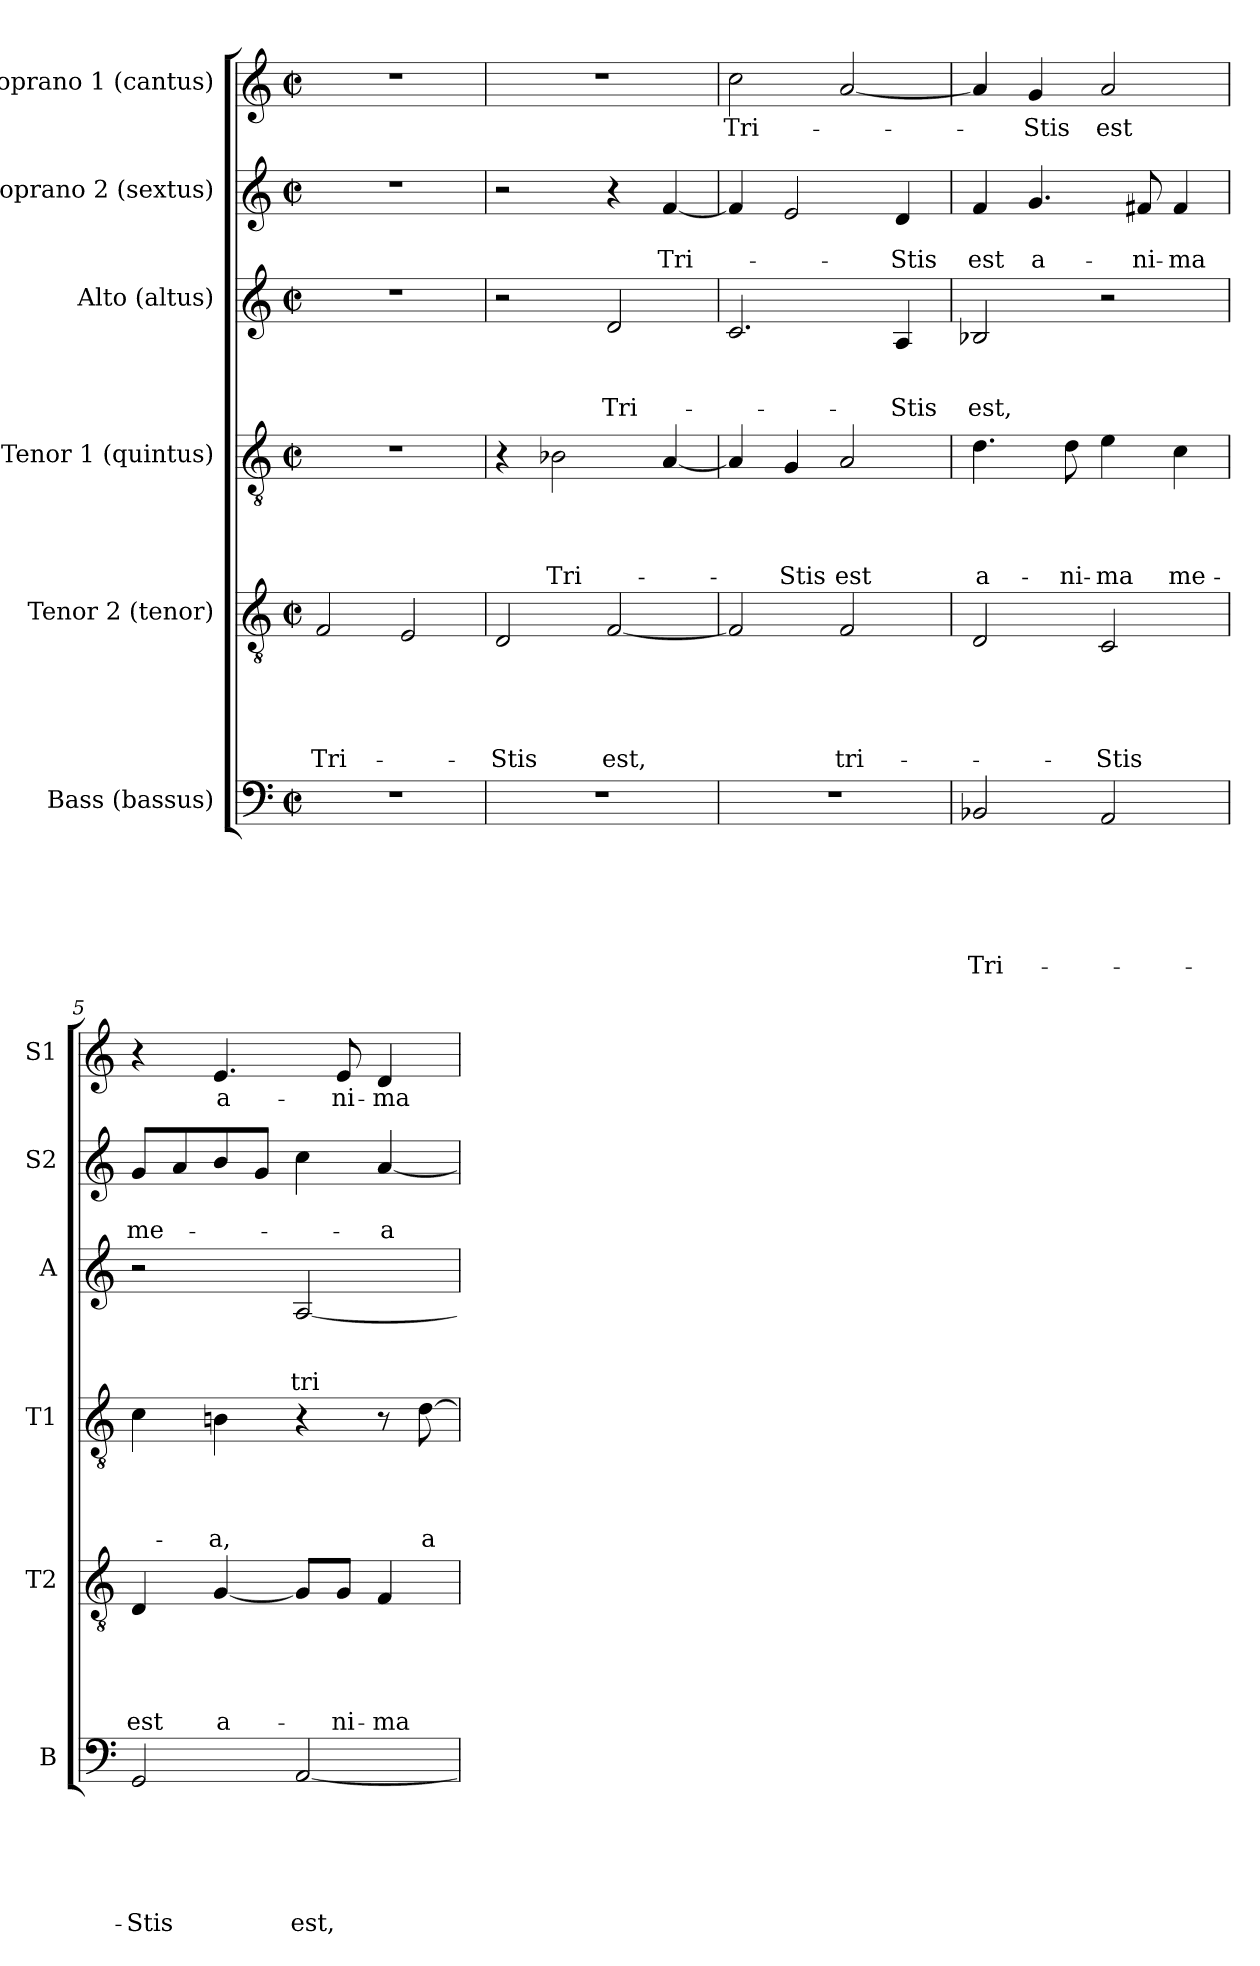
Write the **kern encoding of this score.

**kern	**text	**text	**text	**text	**text	**text	**kern	**text	**text	**text	**text	**text	**kern	**text	**text	**text	**text	**kern	**text	**text	**text	**kern	**text	**text	**kern	**text
*part6	*part6	*part6	*part6	*part6	*part6	*part6	*part5	*part5	*part5	*part5	*part5	*part5	*part4	*part4	*part4	*part4	*part4	*part3	*part3	*part3	*part3	*part2	*part2	*part2	*part1	*part1
*staff6	*staff6	*staff6	*staff6	*staff6	*staff6	*staff6	*staff5	*staff5	*staff5	*staff5	*staff5	*staff5	*staff4	*staff4	*staff4	*staff4	*staff4	*staff3	*staff3	*staff3	*staff3	*staff2	*staff2	*staff2	*staff1	*staff1
*I"Bass (bassus)	*	*	*	*	*	*	*I"Tenor 2 (tenor)	*	*	*	*	*	*I"Tenor 1 (quintus)	*	*	*	*	*I"Alto (altus)	*	*	*	*I"Soprano 2 (sextus)	*	*	*I"Soprano 1 (cantus)	*
*I'B	*	*	*	*	*	*	*I'T2	*	*	*	*	*	*I'T1	*	*	*	*	*I'A	*	*	*	*I'S2	*	*	*I'S1	*
*clefF4	*	*	*	*	*	*	*clefGv2	*	*	*	*	*	*clefGv2	*	*	*	*	*clefG2	*	*	*	*clefG2	*	*	*clefG2	*
*k[]	*	*	*	*	*	*	*k[]	*	*	*	*	*	*k[]	*	*	*	*	*k[]	*	*	*	*k[]	*	*	*k[]	*
*C:	*	*	*	*	*	*	*C:	*	*	*	*	*	*C:	*	*	*	*	*C:	*	*	*	*C:	*	*	*C:	*
*M2/2	*	*	*	*	*	*	*M2/2	*	*	*	*	*	*M2/2	*	*	*	*	*M2/2	*	*	*	*M2/2	*	*	*M2/2	*
*met(c|)	*	*	*	*	*	*	*met(c|)	*	*	*	*	*	*met(c|)	*	*	*	*	*met(c|)	*	*	*	*met(c|)	*	*	*met(c|)	*
=1	=1	=1	=1	=1	=1	=1	=1	=1	=1	=1	=1	=1	=1	=1	=1	=1	=1	=1	=1	=1	=1	=1	=1	=1	=1	=1
!	!	!	!	!	!	!	!	!	!	!	!	!LO:LY:b	!	!	!	!	!	!	!	!	!	!	!	!	!	!
1r	.	.	.	.	.	.	2F/	.	.	.	.	Tri-	1r	.	.	.	.	1r	.	.	.	1r	.	.	1r	.
.	.	.	.	.	.	.	2E/	.	.	.	.	.	.	.	.	.	.	.	.	.	.	.	.	.	.	.
=2	=2	=2	=2	=2	=2	=2	=2	=2	=2	=2	=2	=2	=2	=2	=2	=2	=2	=2	=2	=2	=2	=2	=2	=2	=2	=2
!	!	!	!	!	!	!	!	!	!	!	!	!LO:LY:b	!	!	!	!	!	!	!	!	!	!	!	!	!	!
1r	.	.	.	.	.	.	2D/	.	.	.	.	-Stis	4r	.	.	.	.	2r	.	.	.	2r	.	.	1r	.
!	!	!	!	!	!	!	!	!	!	!	!	!	!	!	!	!	!LO:LY:b	!	!	!	!	!	!	!	!	!
.	.	.	.	.	.	.	.	.	.	.	.	.	2B-X\	.	.	.	Tri-	.	.	.	.	.	.	.	.	.
!	!	!	!	!	!	!	!	!	!	!	!	!LO:LY:b	!	!	!	!	!	!	!	!	!LO:LY:b	!	!	!	!	!
.	.	.	.	.	.	.	[<2F/	.	.	.	.	est,	.	.	.	.	.	2d/	.	.	Tri-	4r	.	.	.	.
!	!	!	!	!	!	!	!	!	!	!	!	!	!	!	!	!	!	!	!	!	!	!	!	!LO:LY:b	!	!
.	.	.	.	.	.	.	.	.	.	.	.	.	[<4A/	.	.	.	.	.	.	.	.	[<4f/	.	Tri-	.	.
=3	=3	=3	=3	=3	=3	=3	=3	=3	=3	=3	=3	=3	=3	=3	=3	=3	=3	=3	=3	=3	=3	=3	=3	=3	=3	=3
!	!	!	!	!	!	!	!	!	!	!	!	!	!	!	!	!	!	!	!	!	!	!	!	!	!	!LO:LY:b
1r	.	.	.	.	.	.	2F/]	.	.	.	.	.	4A/]	.	.	.	.	2.c/	.	.	.	4f/]	.	.	2cc\	Tri-
!	!	!	!	!	!	!	!	!	!	!	!	!	!	!	!	!	!LO:LY:b	!	!	!	!	!	!	!	!	!
.	.	.	.	.	.	.	.	.	.	.	.	.	4G/	.	.	.	-Stis	.	.	.	.	2e/	.	.	.	.
!	!	!	!	!	!	!	!	!	!	!	!	!LO:LY:b	!	!	!	!	!LO:LY:b	!	!	!	!	!	!	!	!	!
.	.	.	.	.	.	.	2F/	.	.	.	.	tri-	2A/	.	.	.	est	.	.	.	.	.	.	.	[<2a/	.
!	!	!	!	!	!	!	!	!	!	!	!	!	!	!	!	!	!	!	!	!	!LO:LY:b	!	!	!LO:LY:b	!	!
.	.	.	.	.	.	.	.	.	.	.	.	.	.	.	.	.	.	4A/	.	.	-Stis	4d/	.	-Stis	.	.
=4	=4	=4	=4	=4	=4	=4	=4	=4	=4	=4	=4	=4	=4	=4	=4	=4	=4	=4	=4	=4	=4	=4	=4	=4	=4	=4
!	!	!	!	!	!	!LO:LY:b	!	!	!	!	!	!	!	!	!	!	!LO:LY:b	!	!	!	!LO:LY:b	!	!	!LO:LY:b	!	!
2BB-X/	.	.	.	.	.	Tri-	2D/	.	.	.	.	.	4.d\	.	.	.	a-	2B-X/	.	.	est,	4f/	.	est	4a/]	.
!	!	!	!	!	!	!	!	!	!	!	!	!	!	!	!	!	!	!	!	!	!	!	!	!LO:LY:b	!	!LO:LY:b
.	.	.	.	.	.	.	.	.	.	.	.	.	.	.	.	.	.	.	.	.	.	4.g/	.	a-	4g/	-Stis
!	!	!	!	!	!	!	!	!	!	!	!	!	!	!	!	!	!LO:LY:b	!	!	!	!	!	!	!	!	!
.	.	.	.	.	.	.	.	.	.	.	.	.	8d\	.	.	.	-ni-	.	.	.	.	.	.	.	.	.
!	!	!	!	!	!	!	!	!	!	!	!	!LO:LY:b	!	!	!	!	!LO:LY:b	!	!	!	!	!	!	!	!	!LO:LY:b
2AA/	.	.	.	.	.	.	2C/	.	.	.	.	-Stis	4e\	.	.	.	-ma	2r	.	.	.	.	.	.	2a/	est
!	!	!	!	!	!	!	!	!	!	!	!	!	!	!	!	!	!	!	!	!	!	!	!	!LO:LY:b	!	!
.	.	.	.	.	.	.	.	.	.	.	.	.	.	.	.	.	.	.	.	.	.	8f#X/	.	-ni-	.	.
!	!	!	!	!	!	!	!	!	!	!	!	!	!	!	!	!	!LO:LY:b	!	!	!	!	!	!	!LO:LY:b	!	!
.	.	.	.	.	.	.	.	.	.	.	.	.	4c\	.	.	.	me-	.	.	.	.	4f#/	.	-ma	.	.
!!LO:LB:g=z
=5	=5	=5	=5	=5	=5	=5	=5	=5	=5	=5	=5	=5	=5	=5	=5	=5	=5	=5	=5	=5	=5	=5	=5	=5	=5	=5
!	!	!	!	!	!	!LO:LY:b	!	!	!	!	!	!LO:LY:b	!	!	!	!	!	!	!	!	!	!	!	!LO:LY:b	!	!
2GG/	.	.	.	.	.	-Stis	4D/	.	.	.	.	est	4c\	.	.	.	.	2r	.	.	.	8g/L	.	me-	4r	.
.	.	.	.	.	.	.	.	.	.	.	.	.	.	.	.	.	.	.	.	.	.	8a/	.	.	.	.
!	!	!	!	!	!	!	!	!	!	!	!	!LO:LY:b	!	!	!	!	!LO:LY:b	!	!	!	!	!	!	!	!	!LO:LY:b
.	.	.	.	.	.	.	[<4G/	.	.	.	.	a-	4Bn\	.	.	.	-a,	.	.	.	.	8b/	.	.	4.e/	a-
.	.	.	.	.	.	.	.	.	.	.	.	.	.	.	.	.	.	.	.	.	.	8g/J	.	.	.	.
!	!	!	!	!	!	!LO:LY:b	!	!	!	!	!	!	!	!	!	!	!	!	!	!	!LO:LY:b	!	!	!	!	!
[<2AA/	.	.	.	.	.	est,	8G/L]	.	.	.	.	.	4r	.	.	.	.	[<2A/	.	.	tri-	4cc\	.	.	.	.
!	!	!	!	!	!	!	!	!	!	!	!	!LO:LY:b	!	!	!	!	!	!	!	!	!	!	!	!	!	!LO:LY:b
.	.	.	.	.	.	.	8G/J	.	.	.	.	-ni-	.	.	.	.	.	.	.	.	.	.	.	.	8e/	-ni-
!	!	!	!	!	!	!	!	!	!	!	!	!LO:LY:b	!	!	!	!	!	!	!	!	!	!	!	!LO:LY:b	!	!LO:LY:b
.	.	.	.	.	.	.	4F/	.	.	.	.	-ma	8r	.	.	.	.	.	.	.	.	[<4a/	.	-a	4d/	-ma
!	!	!	!	!	!	!	!	!	!	!	!	!	!	!	!	!	!LO:LY:b	!	!	!	!	!	!	!	!	!
.	.	.	.	.	.	.	.	.	.	.	.	.	[>8d\	.	.	.	a-	.	.	.	.	.	.	.	.	.
=	=	=	=	=	=	=	=	=	=	=	=	=	=	=	=	=	=	=	=	=	=	=	=	=	=	=
*-	*-	*-	*-	*-	*-	*-	*-	*-	*-	*-	*-	*-	*-	*-	*-	*-	*-	*-	*-	*-	*-	*-	*-	*-	*-	*-
